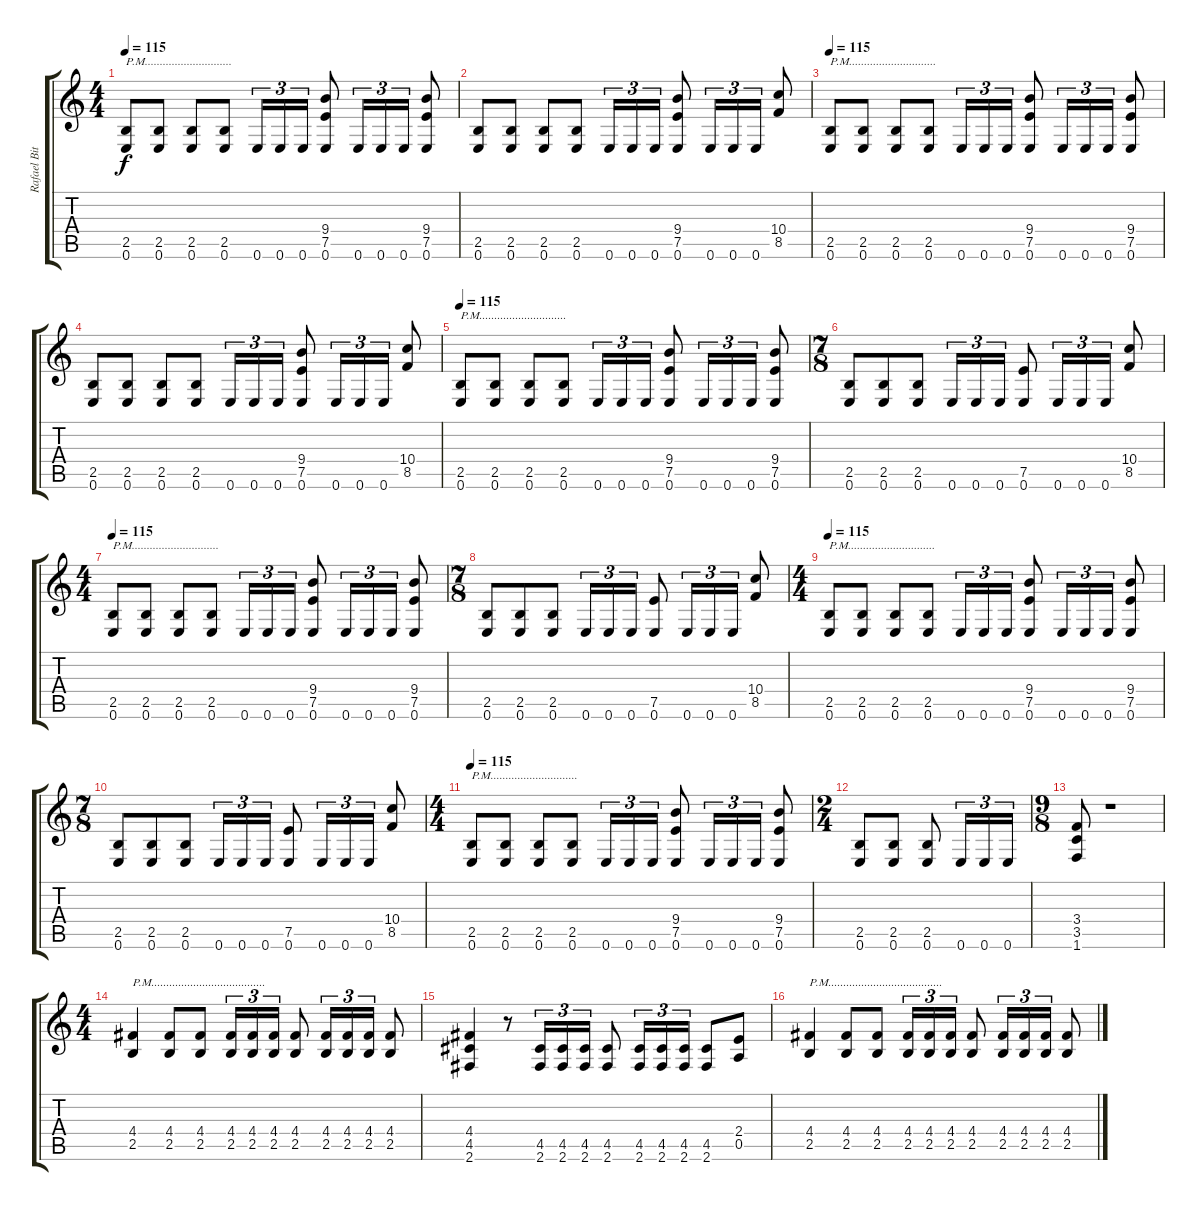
\track ("Rafael Bittencourt" "Rafael Bit") {instrument distortionguitar}
\staff {score tabs}
\tuning (E4 B3 G3 D3 A2 E2) {hide}
\ts (4 4)
\tempo 115
\clef g2
\ks c
(2.5 0.6).8{txt "P.M............................." dy f instrument distortionguitar} (2.5 0.6).8 (2.5 0.6).8 (2.5 0.6).8 0.6.16{tu (3 2)} 0.6.16{tu (3 2)} 0.6.16{tu (3 2)} (9.4 7.5 0.6).8 0.6.16{tu (3 2)} 0.6.16{tu (3 2)} 0.6.16{tu (3 2)} (9.4 7.5 0.6).8 |
(2.5 0.6).8 (2.5 0.6).8 (2.5 0.6).8 (2.5 0.6).8 0.6.16{tu (3 2)} 0.6.16{tu (3 2)} 0.6.16{tu (3 2)} (9.4 7.5 0.6).8 0.6.16{tu (3 2)} 0.6.16{tu (3 2)} 0.6.16{tu (3 2)} (10.4 8.5).8 |
\tempo 115
(2.5 0.6).8{txt "P.M............................."} (2.5 0.6).8 (2.5 0.6).8 (2.5 0.6).8 0.6.16{tu (3 2)} 0.6.16{tu (3 2)} 0.6.16{tu (3 2)} (9.4 7.5 0.6).8 0.6.16{tu (3 2)} 0.6.16{tu (3 2)} 0.6.16{tu (3 2)} (9.4 7.5 0.6).8 |
(2.5 0.6).8 (2.5 0.6).8 (2.5 0.6).8 (2.5 0.6).8 0.6.16{tu (3 2)} 0.6.16{tu (3 2)} 0.6.16{tu (3 2)} (9.4 7.5 0.6).8 0.6.16{tu (3 2)} 0.6.16{tu (3 2)} 0.6.16{tu (3 2)} (10.4 8.5).8 |
\tempo 115
(2.5 0.6).8{txt "P.M............................."} (2.5 0.6).8 (2.5 0.6).8 (2.5 0.6).8 0.6.16{tu (3 2)} 0.6.16{tu (3 2)} 0.6.16{tu (3 2)} (9.4 7.5 0.6).8 0.6.16{tu (3 2)} 0.6.16{tu (3 2)} 0.6.16{tu (3 2)} (9.4 7.5 0.6).8 |
\ts (7 8)
(2.5 0.6).8 (2.5 0.6).8 (2.5 0.6).8 0.6.16{tu (3 2)} 0.6.16{tu (3 2)} 0.6.16{tu (3 2)} (7.5 0.6).8 0.6.16{tu (3 2)} 0.6.16{tu (3 2)} 0.6.16{tu (3 2)} (10.4 8.5).8 |
\ts (4 4)
\tempo 115
(2.5 0.6).8{txt "P.M............................."} (2.5 0.6).8 (2.5 0.6).8 (2.5 0.6).8 0.6.16{tu (3 2)} 0.6.16{tu (3 2)} 0.6.16{tu (3 2)} (9.4 7.5 0.6).8 0.6.16{tu (3 2)} 0.6.16{tu (3 2)} 0.6.16{tu (3 2)} (9.4 7.5 0.6).8 |
\ts (7 8)
(2.5 0.6).8 (2.5 0.6).8 (2.5 0.6).8 0.6.16{tu (3 2)} 0.6.16{tu (3 2)} 0.6.16{tu (3 2)} (7.5 0.6).8 0.6.16{tu (3 2)} 0.6.16{tu (3 2)} 0.6.16{tu (3 2)} (10.4 8.5).8 |
\ts (4 4)
\tempo 115
(2.5 0.6).8{txt "P.M............................."} (2.5 0.6).8 (2.5 0.6).8 (2.5 0.6).8 0.6.16{tu (3 2)} 0.6.16{tu (3 2)} 0.6.16{tu (3 2)} (9.4 7.5 0.6).8 0.6.16{tu (3 2)} 0.6.16{tu (3 2)} 0.6.16{tu (3 2)} (9.4 7.5 0.6).8 |
\ts (7 8)
(2.5 0.6).8 (2.5 0.6).8 (2.5 0.6).8 0.6.16{tu (3 2)} 0.6.16{tu (3 2)} 0.6.16{tu (3 2)} (7.5 0.6).8 0.6.16{tu (3 2)} 0.6.16{tu (3 2)} 0.6.16{tu (3 2)} (10.4 8.5).8 |
\ts (4 4)
\tempo 115
(2.5 0.6).8{txt "P.M............................."} (2.5 0.6).8 (2.5 0.6).8 (2.5 0.6).8 0.6.16{tu (3 2)} 0.6.16{tu (3 2)} 0.6.16{tu (3 2)} (9.4 7.5 0.6).8 0.6.16{tu (3 2)} 0.6.16{tu (3 2)} 0.6.16{tu (3 2)} (9.4 7.5 0.6).8 |
\ts (2 4)
(2.5 0.6).8 (2.5 0.6).8 (2.5 0.6).8 0.6.16{tu (3 2)} 0.6.16{tu (3 2)} 0.6.16{tu (3 2)} |
\ts (9 8)
(3.4 3.5 1.6).8 r.1 |
\ts (4 4)
(4.4 2.5).4{txt "P.M......................................"} (4.4 2.5).8 (4.4 2.5).8 (4.4 2.5).16{tu (3 2)} (4.4 2.5).16{tu (3 2)} (4.4 2.5).16{tu (3 2)} (4.4 2.5).8 (4.4 2.5).16{tu (3 2)} (4.4 2.5).16{tu (3 2)} (4.4 2.5).16{tu (3 2)} (4.4 2.5).8 |
(4.4 4.5 2.6).4 r.8 (4.5 2.6).16{tu (3 2)} (4.5 2.6).16{tu (3 2)} (4.5 2.6).16{tu (3 2)} (4.5 2.6).8 (4.5 2.6).16{tu (3 2)} (4.5 2.6).16{tu (3 2)} (4.5 2.6).16{tu (3 2)} (4.5 2.6).8 (2.4 0.5).8 |
(4.4 2.5).4{txt "P.M......................................"} (4.4 2.5).8 (4.4 2.5).8 (4.4 2.5).16{tu (3 2)} (4.4 2.5).16{tu (3 2)} (4.4 2.5).16{tu (3 2)} (4.4 2.5).8 (4.4 2.5).16{tu (3 2)} (4.4 2.5).16{tu (3 2)} (4.4 2.5).16{tu (3 2)} (4.4 2.5).8
